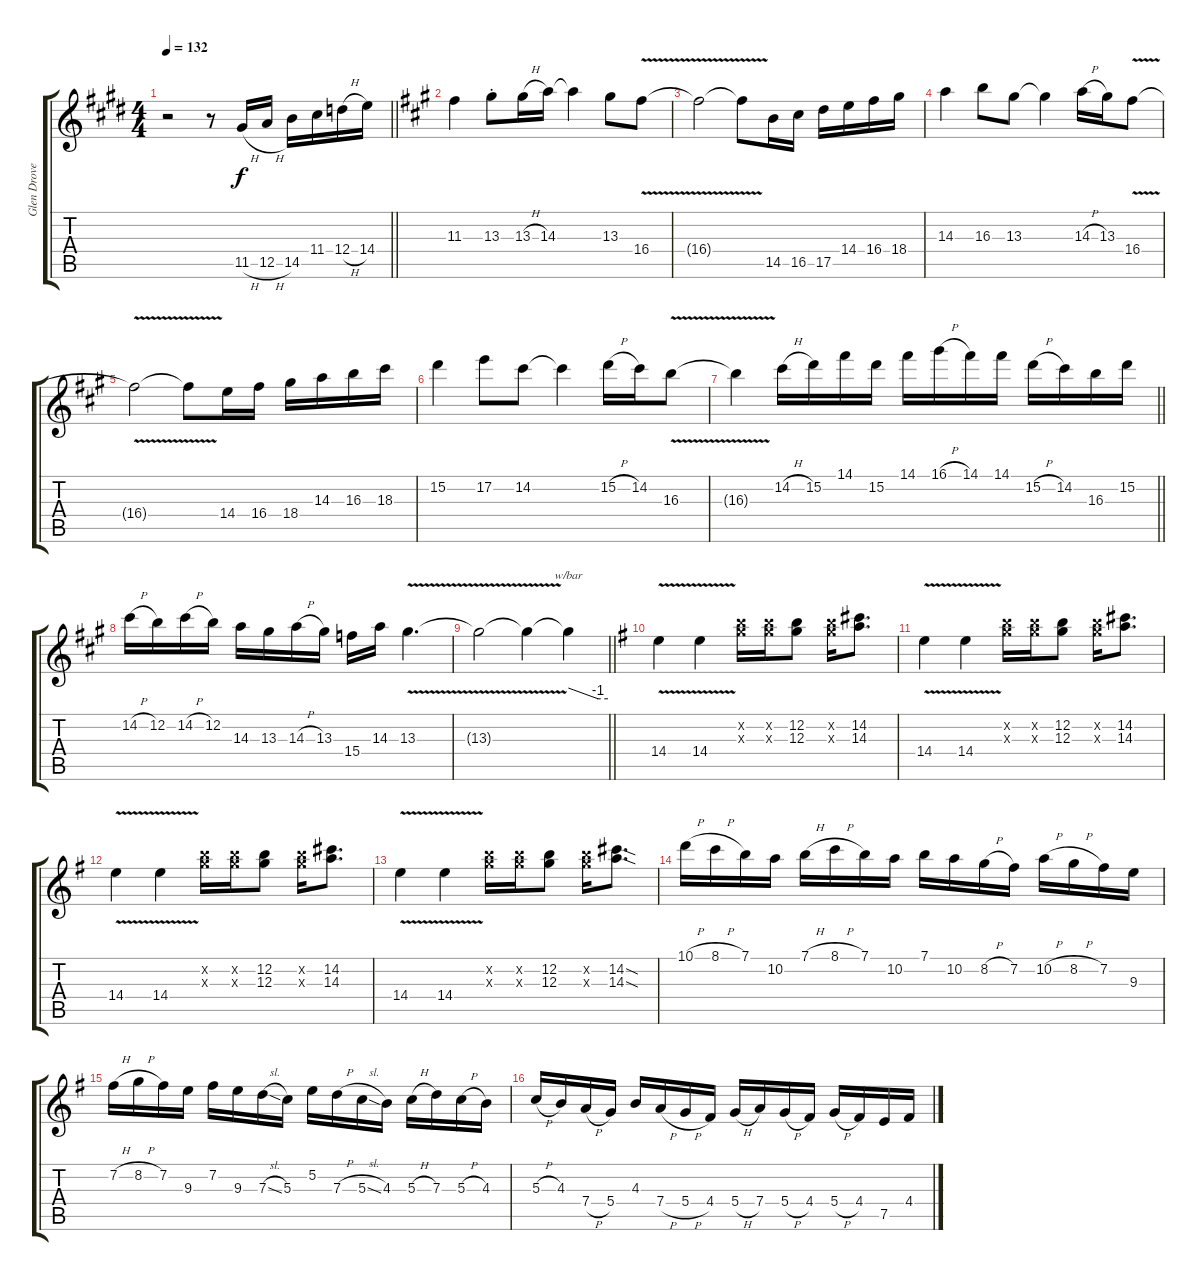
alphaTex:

\track ("Glen Drover " "Glen Drove") {instrument overdrivenguitar}
\staff {score tabs}
\tuning (E4 B3 G3 D3 A2 E2) {hide}
\ts (4 4)
\tempo 132
\clef g2
\barLineRight lightlight
\ks e
r.2{dy f} r.8 11.5{h}.16{instrument distortionguitar} 12.5{h}.16 14.5.16 11.4.16 12.4{h}.16 14.4.16 |
\ks a
11.3.4 13.3{st}.8 13.3{h}.16 14.3.16 14.3{t}.4 13.3.8 16.4{v}.8 |
16.4{v t}.2 16.4{v t}.8 14.5.16 16.5.16 17.5.16 14.4.16 16.4.16 18.4.16 |
14.3.4 16.3.8 13.3.8 13.3{t}.4 14.3{h}.16 13.3.16 16.4{v}.8 |
16.4{v t}.2 16.4{v t}.8 14.4.16 16.4.16 18.4.16 14.3.16 16.3.16 18.3.16 |
15.2.4 17.2.8 14.2.8 14.2{t}.4 15.2{h}.16 14.2.16 16.3{v}.8 |
\barLineRight lightlight
16.3{v t}.4 14.2{h}.16 15.2.16 14.1.16 15.2.16 14.1.16 16.1{h}.16 14.1.16 14.1.16 15.2{h}.16 14.2.16 16.3.16 15.2.16 |
14.2{h}.16 12.2.16 14.2{h}.16 12.2.16 14.3.16 13.3.16 14.3{h}.16 13.3.16 15.4.16 14.3.16 13.3{v}.4{d} |
\barLineRight lightlight
13.3{v t}.2 13.3{t}.4 13.3{t}.4{tbe (custom default 0 0 45 -4 60 -4)} |
\ks g
14.4{v}.4 14.4{v}.4 (12.2{x} 12.3{x}).16 (12.2{x} 12.3{x}).16 (12.2 12.3).8 (12.2{x} 12.3{x}).16 (14.2 14.3).8{d} |
14.4{v}.4 14.4{v}.4 (12.2{x} 12.3{x}).16 (12.2{x} 12.3{x}).16 (12.2 12.3).8 (12.2{x} 12.3{x}).16 (14.2 14.3).8{d} |
14.4{v}.4 14.4{v}.4 (12.2{x} 12.3{x}).16 (12.2{x} 12.3{x}).16 (12.2 12.3).8 (12.2{x} 12.3{x}).16 (14.2 14.3).8{d} |
14.4{v}.4 14.4{v}.4 (12.2{x} 12.3{x}).16 (12.2{x} 12.3{x}).16 (12.2 12.3).8 (12.2{x} 12.3{x}).16 (14.2{sod} 14.3{sod}).8{d} |
10.1{h}.16 8.1{h}.16 7.1.16 10.2.16 7.1{h}.16 8.1{h}.16 7.1.16 10.2.16 7.1.16 10.2.16 8.2{h}.16 7.2.16 10.2{h}.16 8.2{h}.16 7.2.16 9.3.16 |
7.2{h}.16 8.2{h}.16 7.2.16 9.3.16 7.2.16 9.3.16 7.3{sl}.16 5.3.16 5.2.16 7.3{h}.16 5.3{sl}.16 4.3.16 5.3{h}.16 7.3.16 5.3{h}.16 4.3.16 |
5.3{h}.16 4.3.16 7.4{h}.16 5.4.16 4.3.16 7.4{h}.16 5.4{h}.16 4.4.16 5.4{h}.16 7.4.16 5.4{h}.16 4.4.16 5.4{h}.16 4.4.16 7.5.16 4.4.16
